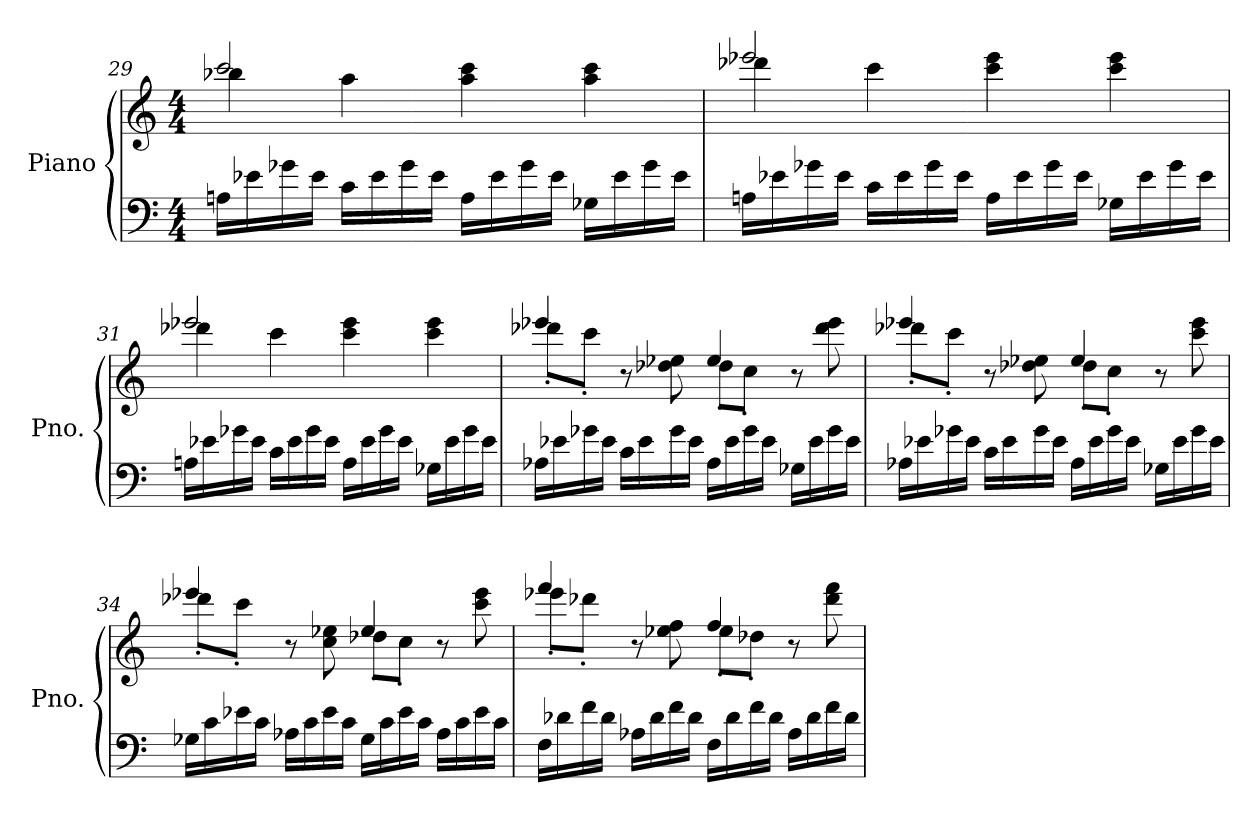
**kern	**kern
*part1	*part1
*staff2	*staff1
*I"Piano	*
*I'Pno.	*
*clefF4	*clefG2
*k[]	*k[]
*M4/4	*M4/4
=29	=29
*	*^
16An\LL	2ccc/	4bb-X\
16e-X\	.	.
16g-X\	.	.
16e-\JJ	.	.
16c\LL	.	4aa\
16e-\	.	.
16g-\	.	.
16e-\JJ	.	.
16A\LL	4aa\ 4ccc\	2ryy
16e-\	.	.
16g-\	.	.
16e-\JJ	.	.
16G-X\LL	4aa\ 4ccc\	.
16e-\	.	.
16g-\	.	.
16e-\JJ	.	.
!!LO:LB:g=z	!!
=30	=30	=30
16An\LL	2eee-X/	4ddd-X\
16e-X\	.	.
16g-X\	.	.
16e-\JJ	.	.
16c\LL	.	4ccc\
16e-\	.	.
16g-\	.	.
16e-\JJ	.	.
16A\LL	4ccc\ 4eee-\	2ryy
16e-\	.	.
16g-\	.	.
16e-\JJ	.	.
16G-X\LL	4ccc\ 4eee-\	.
16e-\	.	.
16g-\	.	.
16e-\JJ	.	.
=31	=31	=31
16An\LL	2eee-X/	4ddd-X\
16e-X\	.	.
16g-X\	.	.
16e-\JJ	.	.
16c\LL	.	4ccc\
16e-\	.	.
16g-\	.	.
16e-\JJ	.	.
16A\LL	4ccc\ 4eee-\	2ryy
16e-\	.	.
16g-\	.	.
16e-\JJ	.	.
16G-X\LL	4ccc\ 4eee-\	.
16e-\	.	.
16g-\	.	.
16e-\JJ	.	.
!!LO:PB:g=z	!!
=32	=32	=32
16A-X\LL	4eee-X/	8ddd-X'\L
16e-X\	.	.
16g-X\	.	8ccc'\J
16e-\JJ	.	.
16c\LL	8r	4ryy
16e-\	.	.
16g-\	8dd-X\ 8ee-X\	.
16e-\JJ	.	.
16A-\LL	4ee-/	8dd-'\L
16e-\	.	.
16g-\	.	8cc'\J
16e-\JJ	.	.
16G-X\LL	8r	4ryy
16e-\	.	.
16g-\	8ddd-\ 8eee-\	.
16e-\JJ	.	.
=33	=33	=33
16A-X\LL	4eee-X/	8ddd-X'\L
16e-X\	.	.
16g-X\	.	8ccc'\J
16e-\JJ	.	.
16c\LL	8r	4ryy
16e-\	.	.
16g-\	8dd-X\ 8ee-X\	.
16e-\JJ	.	.
16A-\LL	4ee-/	8dd-'\L
16e-\	.	.
16g-\	.	8cc'\J
16e-\JJ	.	.
16G-X\LL	8r	4ryy
16e-\	.	.
16g-\	8ccc\ 8eee-\	.
16e-\JJ	.	.
!!LO:LB:g=z	!!
=34	=34	=34
16G-X\LL	4eee-X/	8ddd-X'\L
16c\	.	.
16e-X\	.	8ccc'\J
16c\JJ	.	.
16A-X\LL	8r	4ryy
16c\	.	.
16e-\	8cc\ 8ee-X\	.
16c\JJ	.	.
16G-\LL	4ee-/	8dd-X'\L
16c\	.	.
16e-\	.	8cc'\J
16c\JJ	.	.
16A-\LL	8r	4ryy
16c\	.	.
16e-\	8ccc\ 8eee-\	.
16c\JJ	.	.
=35	=35	=35
16F\LL	4fff/	8eee-X'\L
16d-X\	.	.
16f\	.	8ddd-X'\J
16d-\JJ	.	.
16A-X\LL	8r	4ryy
16d-\	.	.
16f\	8ee-X\ 8ff\	.
16d-\JJ	.	.
16F\LL	4ff/	8ee-'\L
16d-\	.	.
16f\	.	8dd-X'\J
16d-\JJ	.	.
16A-\LL	8r	4ryy
16d-\	.	.
16f\	8ddd-\ 8fff\	.
16d-\JJ	.	.
*	*v	*v
=	=
*-	*-
